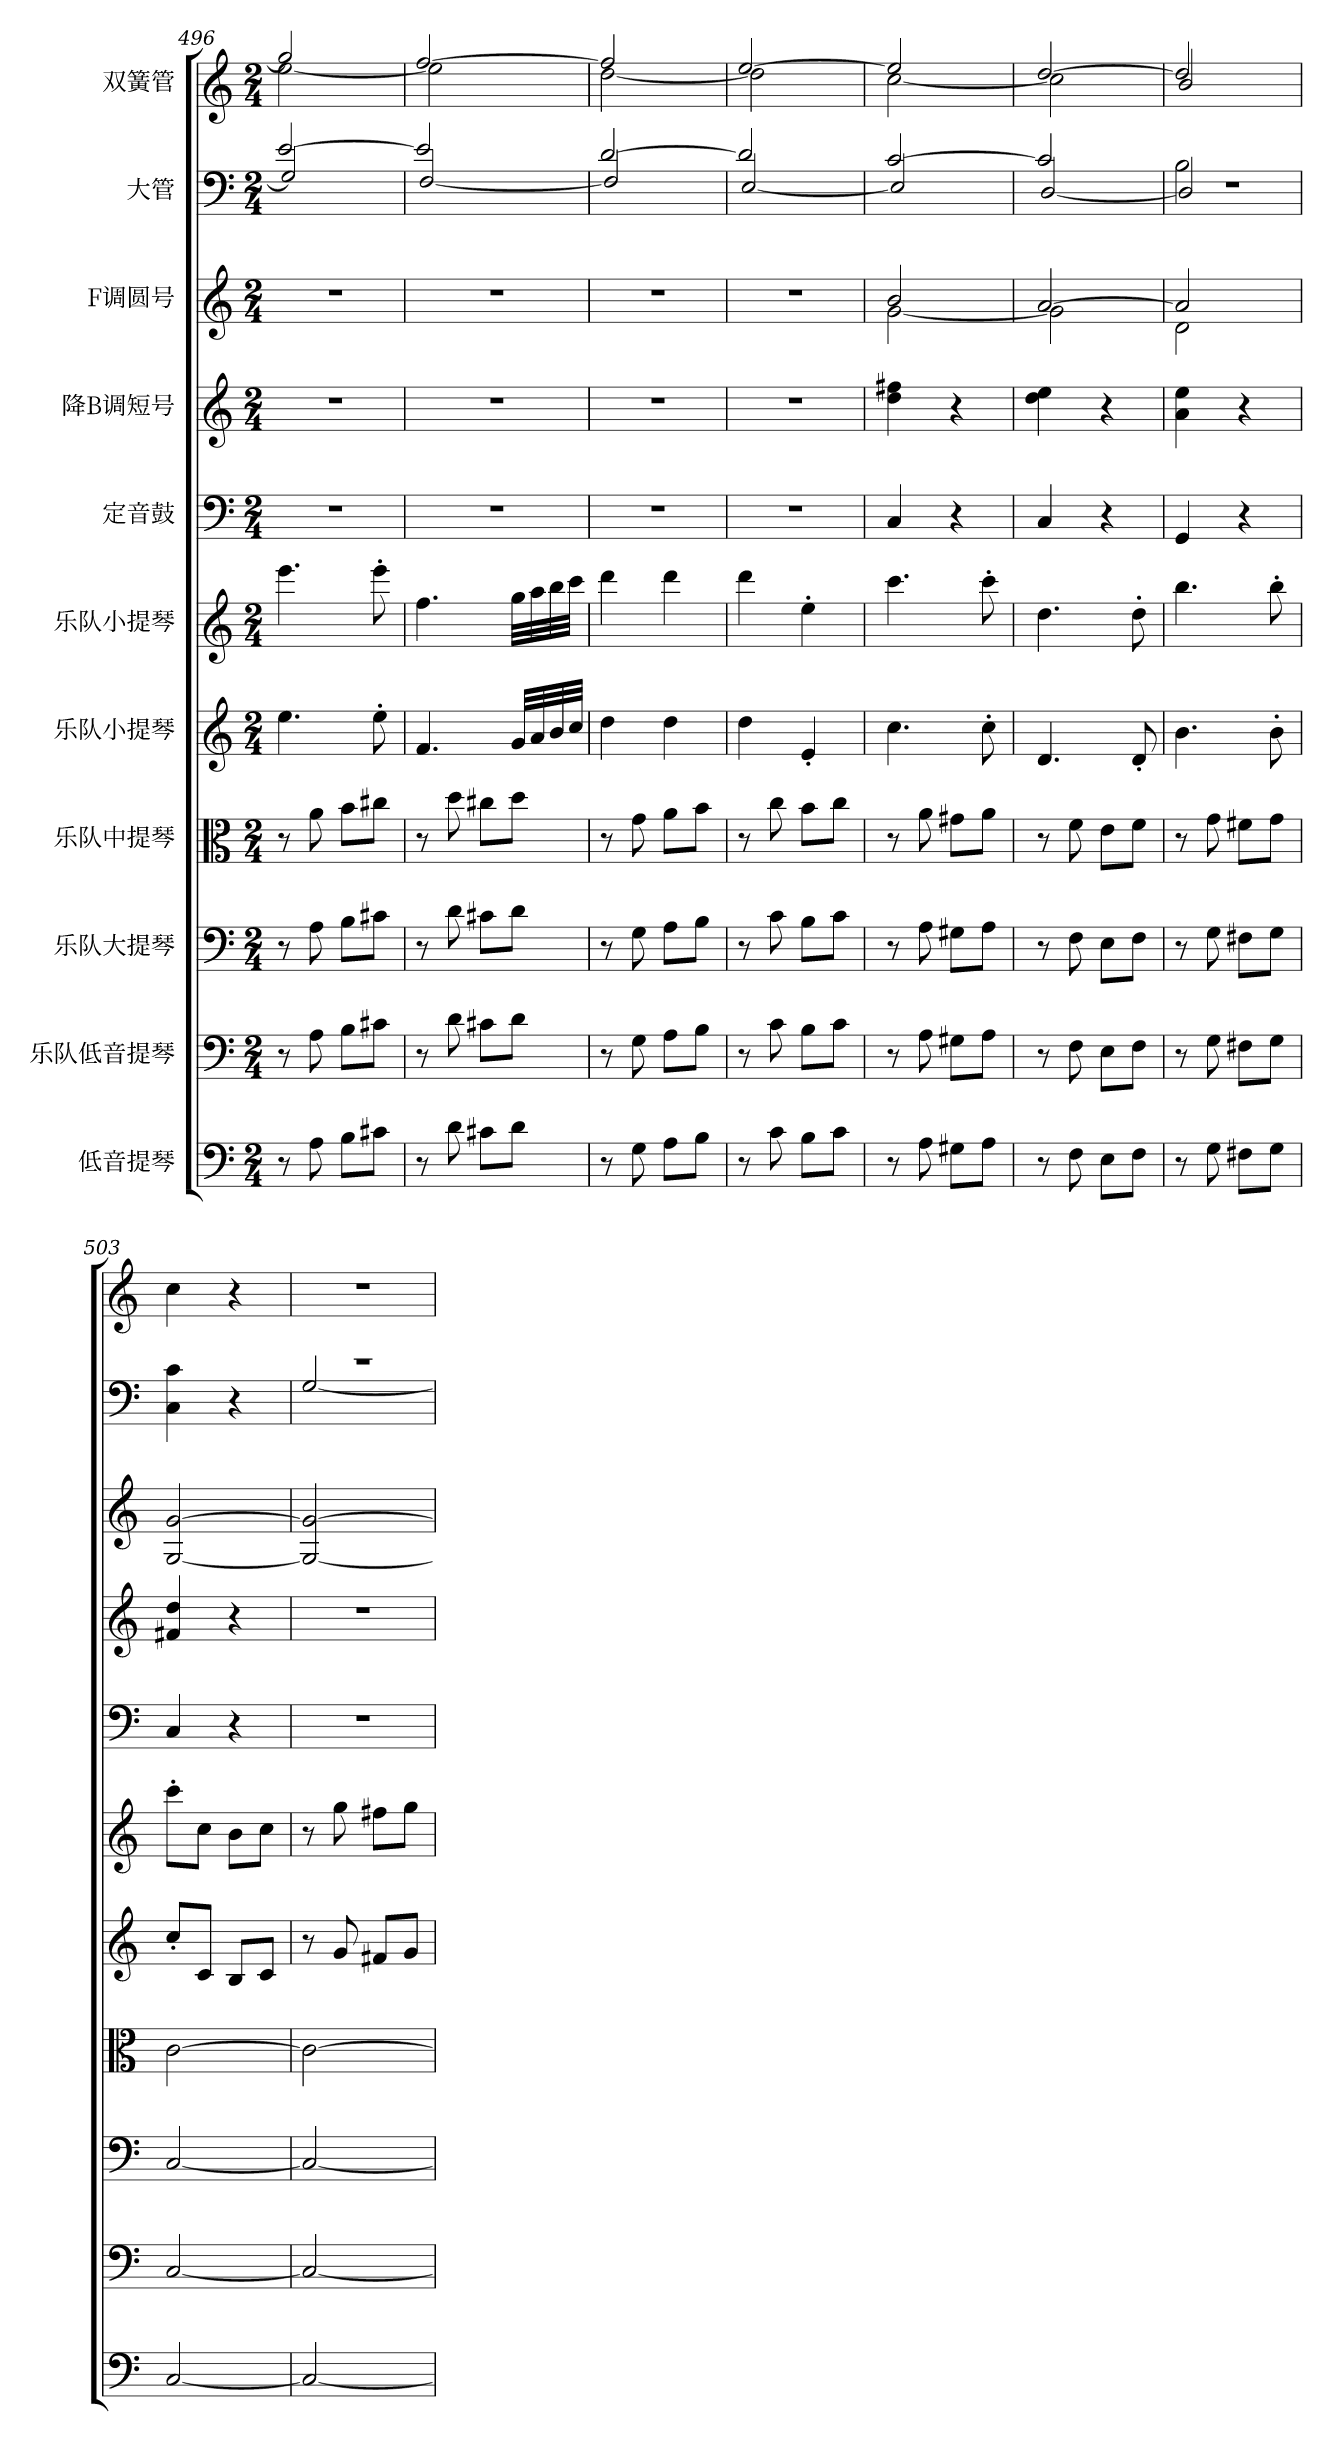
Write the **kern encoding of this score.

**kern	**kern	**kern	**kern	**kern	**kern	**kern	**kern	**kern	**kern	**kern
*part11	*part10	*part9	*part8	*part7	*part6	*part5	*part4	*part3	*part2	*part1
*staff11	*staff10	*staff9	*staff8	*staff7	*staff6	*staff5	*staff4	*staff3	*staff2	*staff1
*I"低音提琴	*I"乐队低音提琴	*I"乐队大提琴	*I"乐队中提琴	*I"乐队小提琴	*I"乐队小提琴	*I"定音鼓	*I"降B调短号	*I"F调圆号	*I"大管	*I"双簧管
*clefF4	*clefF4	*clefF4	*clefC3	*clefG2	*clefG2	*clefF4	*clefG2	*clefG2	*clefF4	*clefG2
*ITrd7c12	*ITrd7c12	*	*	*	*	*	*ITrd1c2	*ITrd4c7	*	*
*k[]	*k[]	*k[]	*k[]	*k[]	*k[]	*k[]	*k[b-e-]	*k[b-]	*k[]	*k[]
*M2/4	*M2/4	*M2/4	*M2/4	*M2/4	*M2/4	*M2/4	*M2/4	*M2/4	*M2/4	*M2/4
=496	=496	=496	=496	=496	=496	=496	=496	=496	=496	=496
*	*	*	*	*	*	*	*	*	*^	*^
8r	8r	8r	8r	4.ee\	4.eee\	2r	2r	2r	[2e/	2G/]	2gg/]	[2ee\
8AA\	8AA\	8A\	8a\	.	.	.	.	.	.	.	.	.
8BB\L	8BB\L	8B\L	8b\L	.	.	.	.	.	.	.	.	.
8C#X\J	8C#X\J	8c#X\J	8cc#X\J	8ee'\	8eee'\	.	.	.	.	.	.	.
=497	=497	=497	=497	=497	=497	=497	=497	=497	=497	=497	=497	=497
8r	8r	8r	8r	4.f/	4.ff\	2r	2r	2r	2e/]	[2F/	[2ff/	2ee\]
8D\	8D\	8d\	8dd\	.	.	.	.	.	.	.	.	.
8C#X\L	8C#X\L	8c#X\L	8cc#X\L	.	.	.	.	.	.	.	.	.
8D\J	8D\J	8d\J	8dd\J	32g/LLL	32gg\LLL	.	.	.	.	.	.	.
.	.	.	.	32a/	32aa\	.	.	.	.	.	.	.
.	.	.	.	32b/	32bb\	.	.	.	.	.	.	.
.	.	.	.	32cc/JJJ	32ccc\JJJ	.	.	.	.	.	.	.
!!LO:PB:g=z	!!
=498	=498	=498	=498	=498	=498	=498	=498	=498	=498	=498	=498	=498
8r	8r	8r	8r	4dd\	4ddd\	2r	2r	2r	[2d/	2F/]	2ff/]	[2dd\
8GG\	8GG\	8G\	8g\	.	.	.	.	.	.	.	.	.
8AA\L	8AA\L	8A\L	8a\L	4dd\	4ddd\	.	.	.	.	.	.	.
8BB\J	8BB\J	8B\J	8b\J	.	.	.	.	.	.	.	.	.
=499	=499	=499	=499	=499	=499	=499	=499	=499	=499	=499	=499	=499
8r	8r	8r	8r	4dd\	4ddd\	2r	2r	2r	2d/]	[2E/	[2ee/	2dd\]
8C\	8C\	8c\	8cc\	.	.	.	.	.	.	.	.	.
8BB\L	8BB\L	8B\L	8b\L	4e'/	4ee'\	.	.	.	.	.	.	.
8C\J	8C\J	8c\J	8cc\J	.	.	.	.	.	.	.	.	.
=500	=500	=500	=500	=500	=500	=500	=500	=500	=500	=500	=500	=500
*	*	*	*	*	*	*	*	*^	*	*	*	*
8r	8r	8r	8r	4.cc\	4.ccc\	4C/	4cc\ 4een\	2e/	[2c\	[2c/	2E/]	2ee/]	[2cc\
8AA\	8AA\	8A\	8a\	.	.	.	.	.	.	.	.	.	.
8GG#X\L	8GG#X\L	8G#X\L	8g#X\L	.	.	4r	4r	.	.	.	.	.	.
8AA\J	8AA\J	8A\J	8a\J	8cc'\	8ccc'\	.	.	.	.	.	.	.	.
=501	=501	=501	=501	=501	=501	=501	=501	=501	=501	=501	=501	=501	=501
8r	8r	8r	8r	4.d/	4.dd\	4C/	4cc\ 4dd\	[2d/	2c\]	2c/]	[2D/	[2dd/	2cc\]
8FF\	8FF\	8F\	8f\	.	.	.	.	.	.	.	.	.	.
8EE\L	8EE\L	8E\L	8e\L	.	.	4r	4r	.	.	.	.	.	.
8FF\J	8FF\J	8F\J	8f\J	8d'/	8dd'\	.	.	.	.	.	.	.	.
=502	=502	=502	=502	=502	=502	=502	=502	=502	=502	=502	=502	=502	=502
*	*	*	*	*	*	*	*	*	*	*	*^	*	*
8r	8r	8r	8r	4.b\	4.bb\	4GG/	4g\ 4dd\	2d/]	2G\	2r	2B\	2D/]	2dd/]	2b/
8GG\	8GG\	8G\	8g\	.	.	.	.	.	.	.	.	.	.	.
8FF#X\L	8FF#X\L	8F#X\L	8f#X\L	.	.	4r	4r	.	.	.	.	.	.	.
8GG\J	8GG\J	8G\J	8g\J	8b'\	8bb'\	.	.	.	.	.	.	.	.	.
*	*	*	*	*	*	*	*	*v	*v	*	*	*	*v	*v
*	*	*	*	*	*	*	*	*	*v	*v	*v	*
=503	=503	=503	=503	=503	=503	=503	=503	=503	=503	=503
[2CC/	[2CC/	[2C/	[2c\	8cc'/L	8ccc'\L	4C/	4en/ 4cc/	[2C/ [2c/	4C\ 4c\	4cc\
.	.	.	.	8c/J	8cc\J	.	.	.	.	.
.	.	.	.	8B/L	8b\L	4r	4r	.	4r	4r
.	.	.	.	8c/J	8cc\J	.	.	.	.	.
=504	=504	=504	=504	=504	=504	=504	=504	=504	=504	=504
*	*	*	*	*	*	*	*	*	*^	*
2CC/_	2CC/_	2C/_	2c\_	8r	8r	2r	2r	2C/_ 2c/_	2r	[2G/	2r
.	.	.	.	8g/	8gg\	.	.	.	.	.	.
.	.	.	.	8f#X/L	8ff#X\L	.	.	.	.	.	.
.	.	.	.	8g/J	8gg\J	.	.	.	.	.	.
*	*	*	*	*	*	*	*	*	*v	*v	*
=	=	=	=	=	=	=	=	=	=	=
*-	*-	*-	*-	*-	*-	*-	*-	*-	*-	*-
